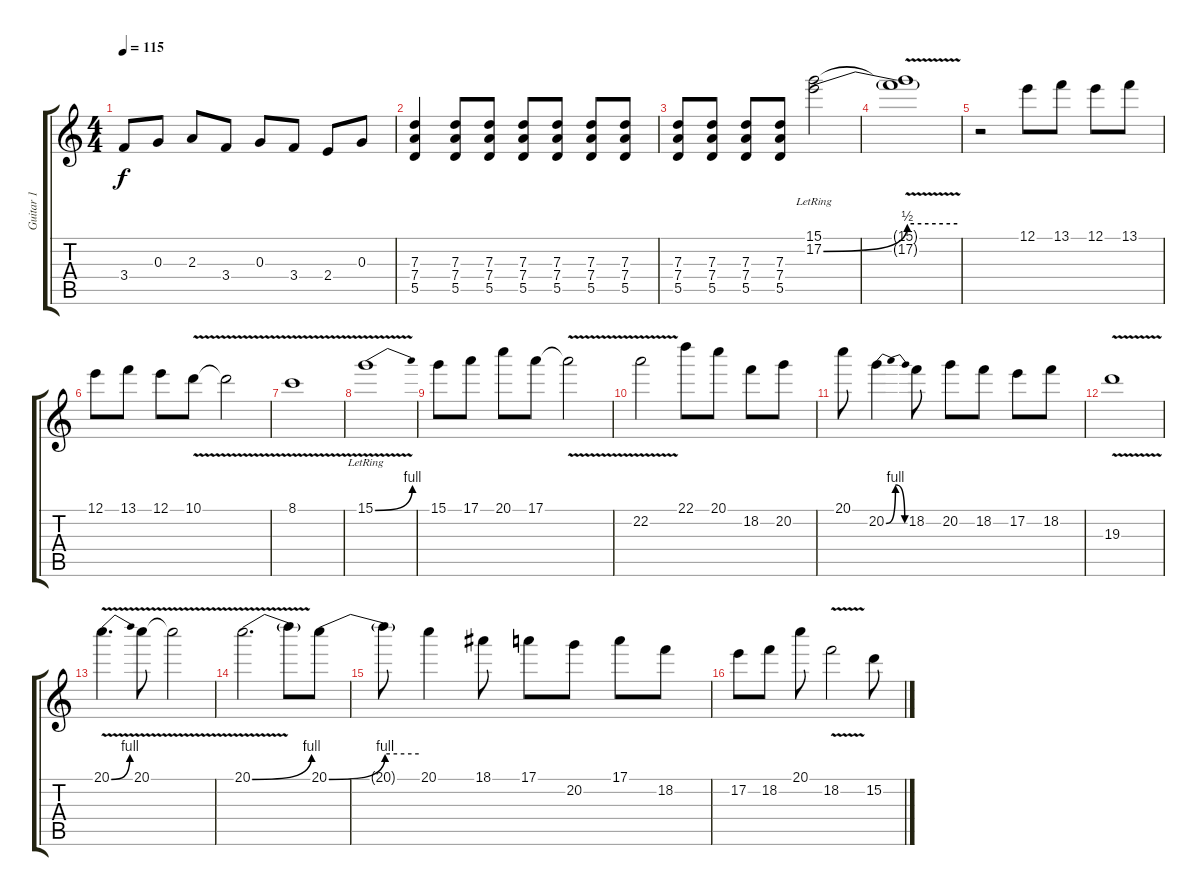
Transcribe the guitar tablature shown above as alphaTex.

\track ("Guitar 1" "Guitar 1") {instrument overdrivenguitar}
\staff {score tabs}
\tuning (E4 B3 G3 D3 A2 E2) {hide}
\ts (4 4)
\tempo 115
\clef g2
\ks c
3.4.8{dy f} 0.3.8 2.3.8 3.4.8 0.3.8 3.4.8 2.4.8 0.3.8 |
(7.3 7.4 5.5).4 (7.3 7.4 5.5).8 (7.3 7.4 5.5).8 (7.3 7.4 5.5).8 (7.3 7.4 5.5).8 (7.3 7.4 5.5).8 (7.3 7.4 5.5).8 |
(7.3 7.4 5.5).8 (7.3 7.4 5.5).8 (7.3 7.4 5.5).8 (7.3 7.4 5.5).8 (15.1{lr} 17.2{be (bend 0 0 60 2) lr}).2 |
(15.1{v t} 17.2{be (hold 0 2 60 2) v t}).1 |
r.2 12.1.8 13.1.8 12.1.8 13.1.8 |
12.1.8 13.1.8 12.1.8 10.1{v}.8 10.1{t}.2 |
8.1{v}.1 |
15.1{be (bend 0 0 60 4) v lr}.1 |
15.1.8 17.1.8 20.1.8 17.1.8 17.1{v t}.2 |
22.2{v}.2 22.1.8 20.1.8 18.2.8 20.2.8 |
20.1.8 20.2{be (bendrelease 0 0 22 4 38 4 60 0)}.4 18.2.8 20.2.8 18.2.8 17.2.8 18.2.8 |
19.3{v}.1 |
20.1{be (bend 0 0 60 4) v}.4{d} 20.1{v}.8 20.1{t}.2 |
20.1{be (bend 0 0 60 4) v}.2{d} 20.1{t}.8 20.1{be (bend 0 0 60 4)}.8 |
20.1{be (hold 0 4 60 4) t}.8 20.1.4 18.1.8 17.1.8 20.2.8 17.1.8 18.2.8 |
17.2.8 18.2.8 20.1.8 18.2{v}.2 15.2.8
